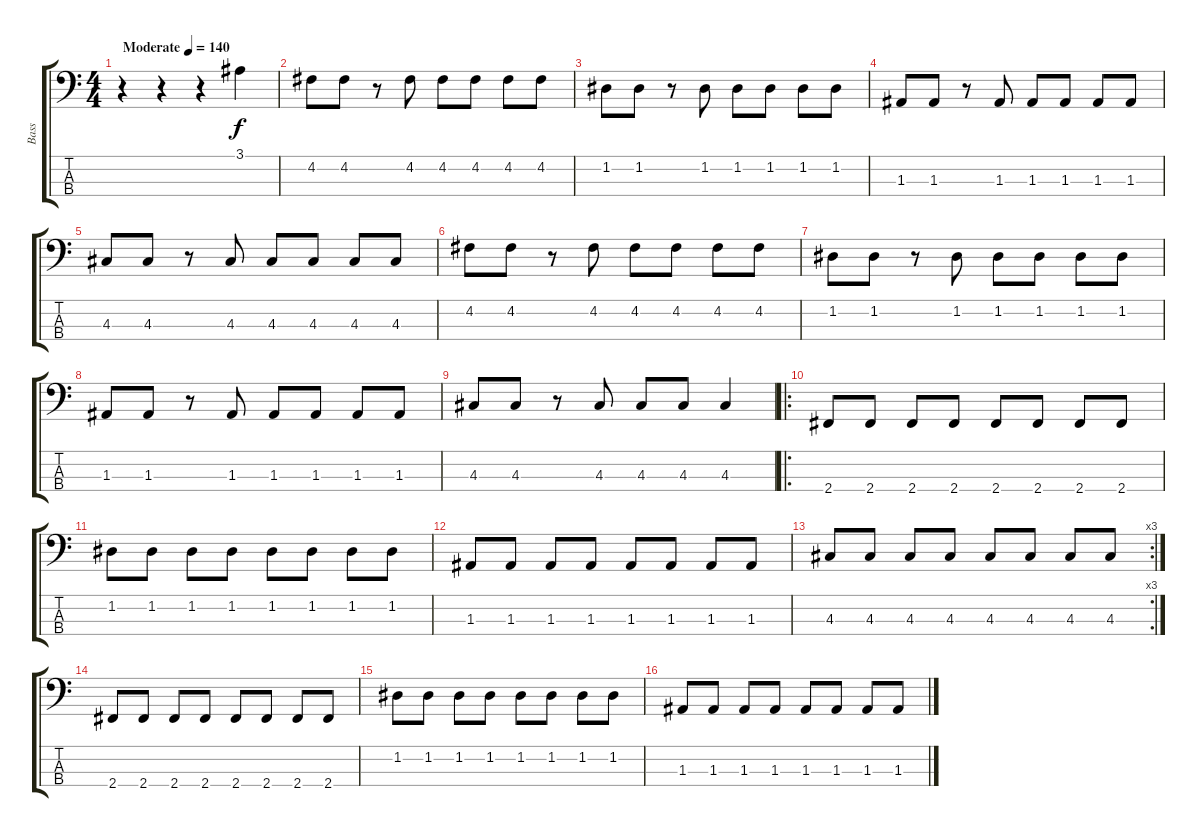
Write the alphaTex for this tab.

\track ("Bass" "Bass") {instrument electricbasspick}
\staff {score tabs}
\tuning (G2 D2 A1 E1) {hide}
\ts (4 4)
\tempo (140 "Moderate")
\clef f4
\ks c
r.4{dy f instrument electricbasspick} r.4 r.4 3.1.4 |
4.2.8 4.2.8 r.8 4.2.8 4.2.8 4.2.8 4.2.8 4.2.8 |
1.2.8 1.2.8 r.8 1.2.8 1.2.8 1.2.8 1.2.8 1.2.8 |
1.3.8 1.3.8 r.8 1.3.8 1.3.8 1.3.8 1.3.8 1.3.8 |
4.3.8 4.3.8 r.8 4.3.8 4.3.8 4.3.8 4.3.8 4.3.8 |
4.2.8 4.2.8 r.8 4.2.8 4.2.8 4.2.8 4.2.8 4.2.8 |
1.2.8 1.2.8 r.8 1.2.8 1.2.8 1.2.8 1.2.8 1.2.8 |
1.3.8 1.3.8 r.8 1.3.8 1.3.8 1.3.8 1.3.8 1.3.8 |
4.3.8 4.3.8 r.8 4.3.8 4.3.8 4.3.8 4.3.4 |
\ro
2.4.8 2.4.8 2.4.8 2.4.8 2.4.8 2.4.8 2.4.8 2.4.8 |
1.2.8 1.2.8 1.2.8 1.2.8 1.2.8 1.2.8 1.2.8 1.2.8 |
1.3.8 1.3.8 1.3.8 1.3.8 1.3.8 1.3.8 1.3.8 1.3.8 |
\rc 3
4.3.8 4.3.8 4.3.8 4.3.8 4.3.8 4.3.8 4.3.8 4.3.8 |
2.4.8 2.4.8 2.4.8 2.4.8 2.4.8 2.4.8 2.4.8 2.4.8 |
1.2.8 1.2.8 1.2.8 1.2.8 1.2.8 1.2.8 1.2.8 1.2.8 |
1.3.8 1.3.8 1.3.8 1.3.8 1.3.8 1.3.8 1.3.8 1.3.8
